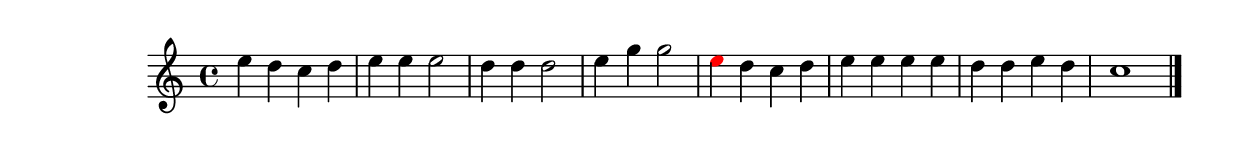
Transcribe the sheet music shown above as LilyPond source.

\version "2.18.2"
\language "english"

\header {
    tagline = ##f
}

\layout {}

\paper {}

\score {
    \new Score
    <<
        \new Staff
        {
            {   % measure
                \time 4/4
                \tweak color #black
                e''4
                \tweak color #black
                d''4
                \tweak color #black
                c''4
                \tweak color #black
                d''4
            }   % measure
            {   % measure
                \tweak color #black
                e''4
                \tweak color #black
                e''4
                \tweak color #black
                e''2
            }   % measure
            {   % measure
                \tweak color #black
                d''4
                \tweak color #black
                d''4
                \tweak color #black
                d''2
            }   % measure
            {   % measure
                \tweak color #black
                e''4
                \tweak color #black
                g''4
                \tweak color #black
                g''2
            }   % measure
            {   % measure
                \tweak color #red
                e''4
                d''4
                c''4
                d''4
            }   % measure
            {   % measure
                e''4
                e''4
                e''4
                e''4
            }   % measure
            {   % measure
                d''4
                d''4
                e''4
                d''4
            }   % measure
            {   % measure
                c''1
                \bar "|." %! SCORE1
            }   % measure
        }
    >>
}